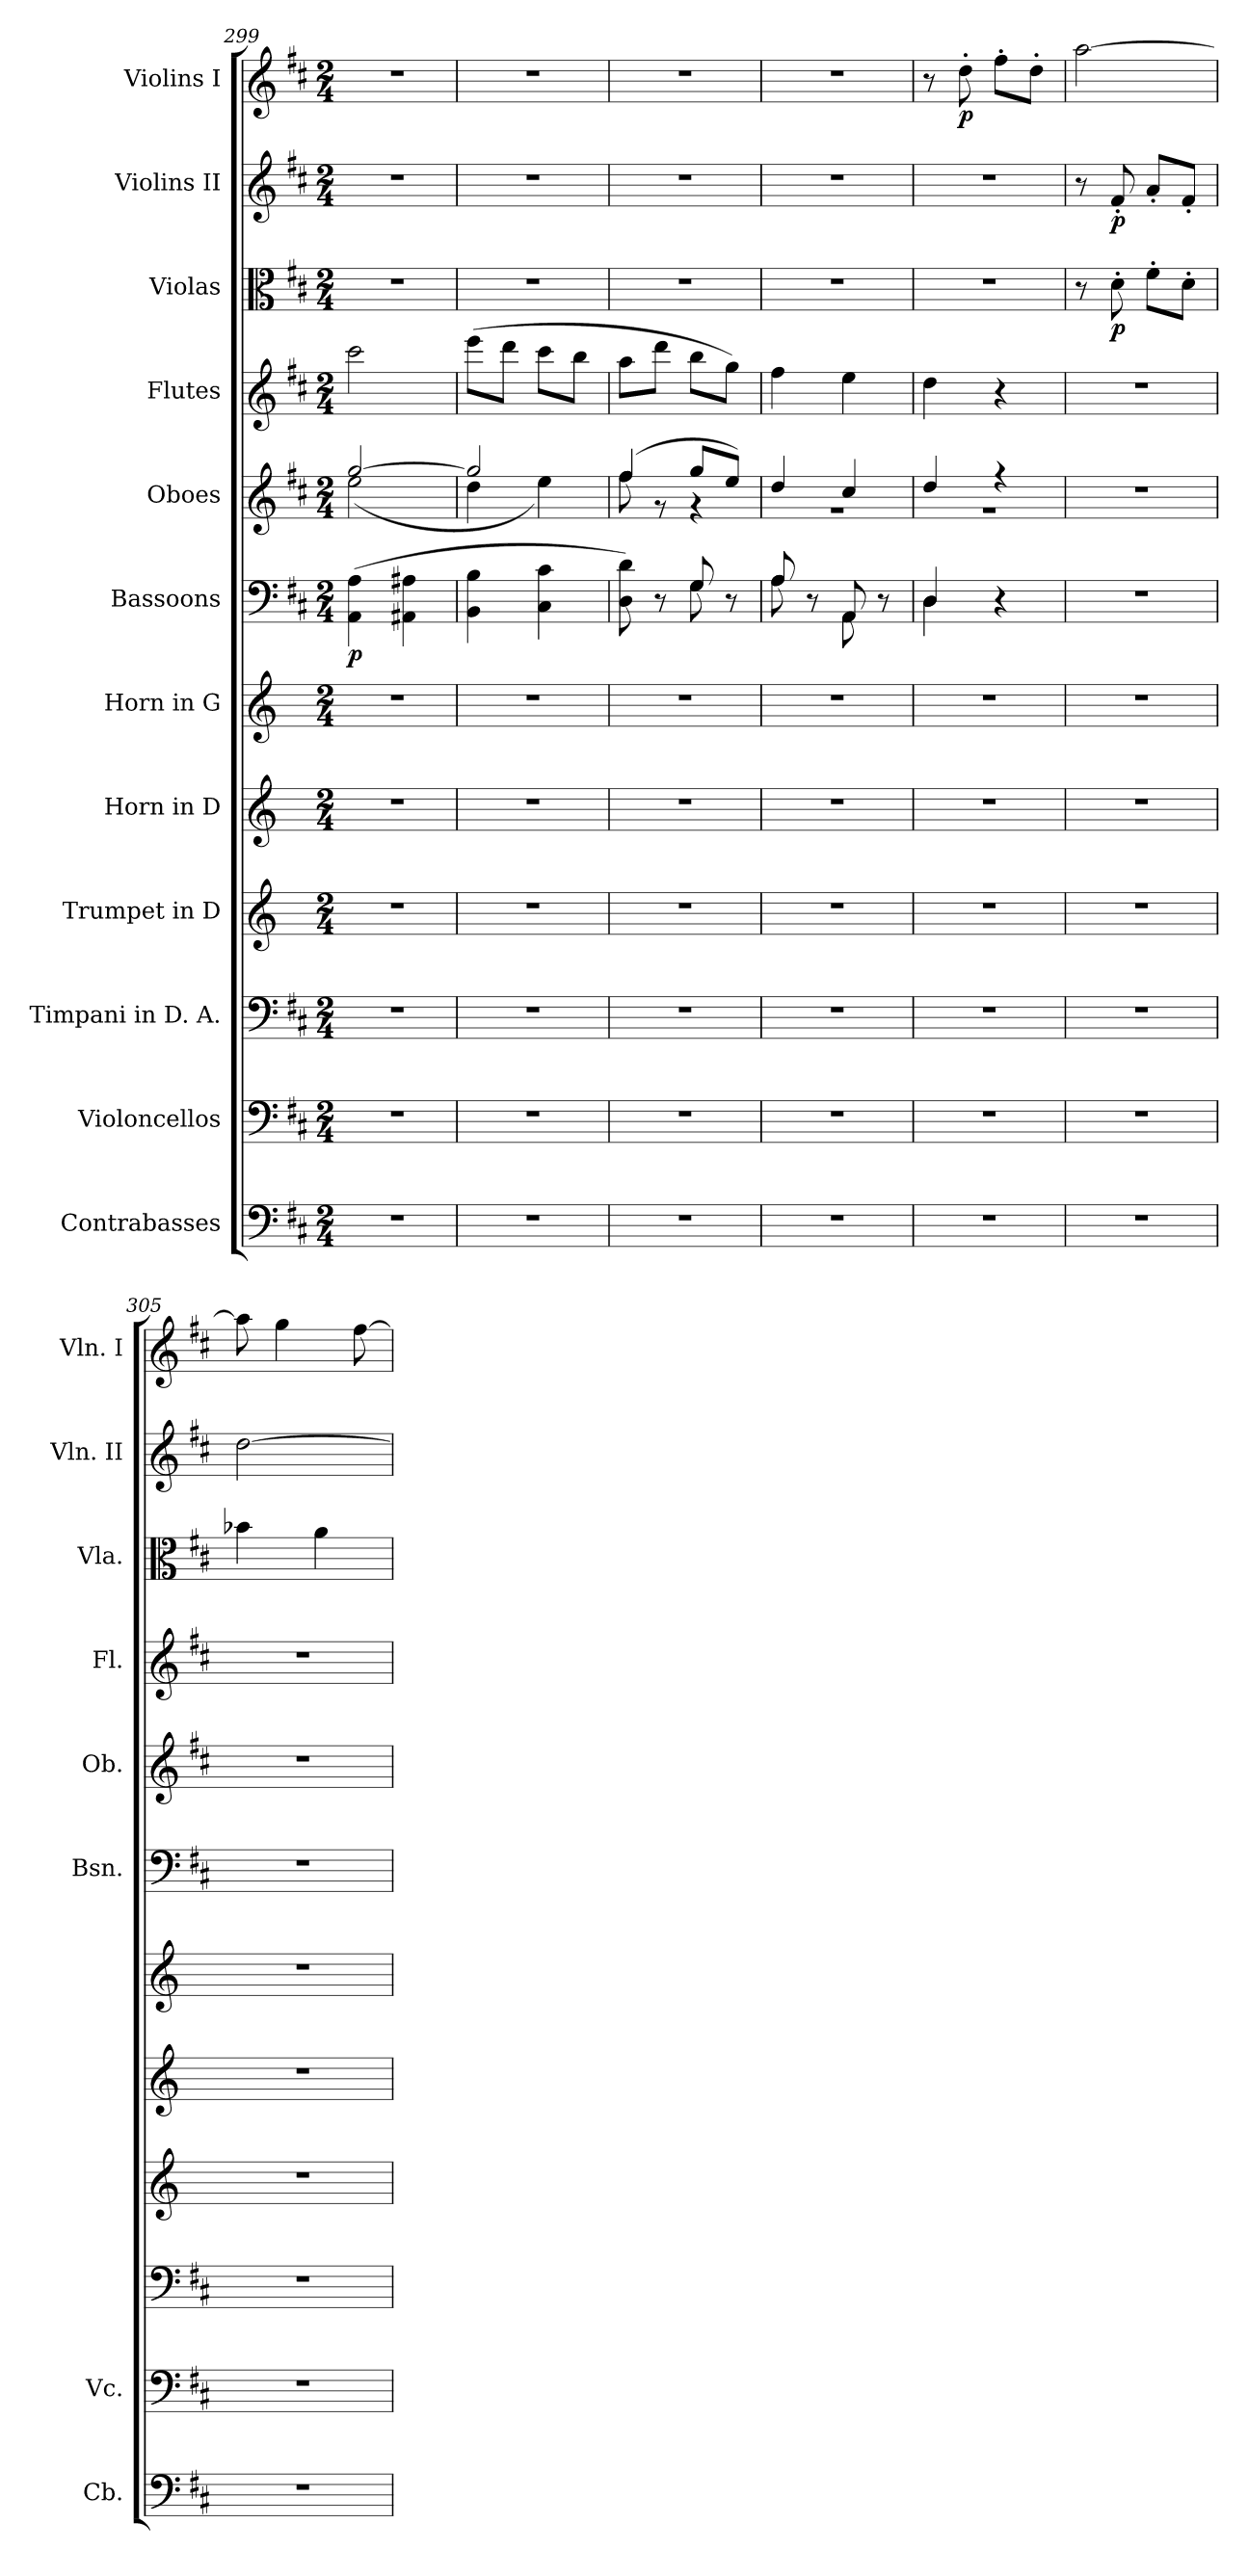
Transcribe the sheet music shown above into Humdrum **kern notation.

**kern	**kern	**kern	**kern	**kern	**kern	**kern	**dynam	**kern	**kern	**kern	**dynam	**kern	**dynam	**kern	**dynam
*part12	*part11	*part10	*part9	*part8	*part7	*part6	*part6	*part5	*part4	*part3	*part3	*part2	*part2	*part1	*part1
*staff12	*staff11	*staff10	*staff9	*staff8	*staff7	*staff6	*staff6	*staff5	*staff4	*staff3	*staff3	*staff2	*staff2	*staff1	*staff1
*I"Contrabasses	*I"Violoncellos	*I"Timpani in D. A.	*I"Trumpet in D	*I"Horn in D	*I"Horn in G	*I"Bassoons	*	*I"Oboes	*I"Flutes	*I"Violas	*	*I"Violins II	*	*I"Violins I	*
*I'Cb.	*I'Vc.	*	*	*	*	*I'Bsn.	*	*I'Ob.	*I'Fl.	*I'Vla.	*	*I'Vln. II	*	*I'Vln. I	*
*clefF4	*clefF4	*clefF4	*clefG2	*clefG2	*clefG2	*clefF4	*	*clefG2	*clefG2	*clefC3	*	*clefG2	*	*clefG2	*
*ITrd7c12	*	*	*ITrd-1c-2	*ITrd6c10	*ITrd3c5	*	*	*	*	*	*	*	*	*	*
*k[f#c#]	*k[f#c#]	*k[f#c#]	*k[f#c#]	*k[f#c#]	*k[f#]	*k[f#c#]	*	*k[f#c#]	*k[f#c#]	*k[f#c#]	*	*k[f#c#]	*	*k[f#c#]	*
*M2/4	*M2/4	*M2/4	*M2/4	*M2/4	*M2/4	*M2/4	*	*M2/4	*M2/4	*M2/4	*	*M2/4	*	*M2/4	*
=299	=299	=299	=299	=299	=299	=299	=299	=299	=299	=299	=299	=299	=299	=299	=299
*	*	*	*	*	*	*	*	*^	*	*	*	*	*	*	*
!	!	!	!	!	!	!	!LO:DY:b	!	!	!	!	!	!	!	!	!
2r	2r	2r	2r	2r	2r	(>4AA\ 4A\	p	[2gg/	(<2ee\	2ccc#\	2r	.	2r	.	2r	.
.	.	.	.	.	.	4AA#X\ 4A#X\	.	.	.	.	.	.	.	.	.	.
=300	=300	=300	=300	=300	=300	=300	=300	=300	=300	=300	=300	=300	=300	=300	=300	=300
2r	2r	2r	2r	2r	2r	4BB\ 4B\	.	2gg/]	4dd\	(>8eee\L	2r	.	2r	.	2r	.
.	.	.	.	.	.	.	.	.	.	8ddd\J	.	.	.	.	.	.
.	.	.	.	.	.	4C#\ 4c#\	.	.	4ee\)	8ccc#\L	.	.	.	.	.	.
.	.	.	.	.	.	.	.	.	.	8bb\J	.	.	.	.	.	.
=301	=301	=301	=301	=301	=301	=301	=301	=301	=301	=301	=301	=301	=301	=301	=301	=301
*	*	*	*	*	*	*^	*	*	*	*	*	*	*	*	*	*
2r	2r	2r	2r	2r	2r	8D\ 8d\)	4ryy	.	(>4ff#/	8ff#\	8aa\L	2r	.	2r	.	2r	.
.	.	.	.	.	.	8r	.	.	.	8r	8ddd\J	.	.	.	.	.	.
.	.	.	.	.	.	8G/	8G\	.	8gg/L	4r	8bb\L	.	.	.	.	.	.
.	.	.	.	.	.	8r	8ryy	.	8ee/J)	.	8gg\J)	.	.	.	.	.	.
=302	=302	=302	=302	=302	=302	=302	=302	=302	=302	=302	=302	=302	=302	=302	=302	=302	=302
2r	2r	2r	2r	2r	2r	8A/	8A\	.	4dd/	2r	4ff#\	2r	.	2r	.	2r	.
.	.	.	.	.	.	8r	8ryy	.	.	.	.	.	.	.	.	.	.
.	.	.	.	.	.	8AA/	8AA\	.	4cc#/	.	4ee\	.	.	.	.	.	.
.	.	.	.	.	.	8r	8ryy	.	.	.	.	.	.	.	.	.	.
!!LO:PB:g=z
=303	=303	=303	=303	=303	=303	=303	=303	=303	=303	=303	=303	=303	=303	=303	=303	=303	=303
2r	2r	2r	2r	2r	2r	4D/	4D\	.	4dd/	2r	4dd\	2r	.	2r	.	8r	.
!	!	!	!	!	!	!	!	!	!	!	!	!	!	!	!	!	!LO:DY:b
.	.	.	.	.	.	.	.	.	.	.	.	.	.	.	.	8dd'\	p
.	.	.	.	.	.	4r	4ryy	.	4r	.	4r	.	.	.	.	8ff#'\L	.
.	.	.	.	.	.	.	.	.	.	.	.	.	.	.	.	8dd'\J	.
*	*	*	*	*	*	*v	*v	*	*	*	*	*	*	*	*	*	*
*	*	*	*	*	*	*	*	*v	*v	*	*	*	*	*	*	*
=304	=304	=304	=304	=304	=304	=304	=304	=304	=304	=304	=304	=304	=304	=304	=304
2r	2r	2r	2r	2r	2r	2r	.	2r	2r	8r	.	8r	.	[2aa\	.
!	!	!	!	!	!	!	!	!	!	!	!LO:DY:b	!	!LO:DY:b	!	!
.	.	.	.	.	.	.	.	.	.	8d'\	p	8f#'/	p	.	.
.	.	.	.	.	.	.	.	.	.	8f#'\L	.	8a'/L	.	.	.
.	.	.	.	.	.	.	.	.	.	8d'\J	.	8f#'/J	.	.	.
=305	=305	=305	=305	=305	=305	=305	=305	=305	=305	=305	=305	=305	=305	=305	=305
2r	2r	2r	2r	2r	2r	2r	.	2r	2r	4b-X\	.	[2dd\	.	8aa\]	.
.	.	.	.	.	.	.	.	.	.	.	.	.	.	4gg\	.
.	.	.	.	.	.	.	.	.	.	4a\	.	.	.	.	.
.	.	.	.	.	.	.	.	.	.	.	.	.	.	[8ff#\	.
=	=	=	=	=	=	=	=	=	=	=	=	=	=	=	=
*-	*-	*-	*-	*-	*-	*-	*-	*-	*-	*-	*-	*-	*-	*-	*-
